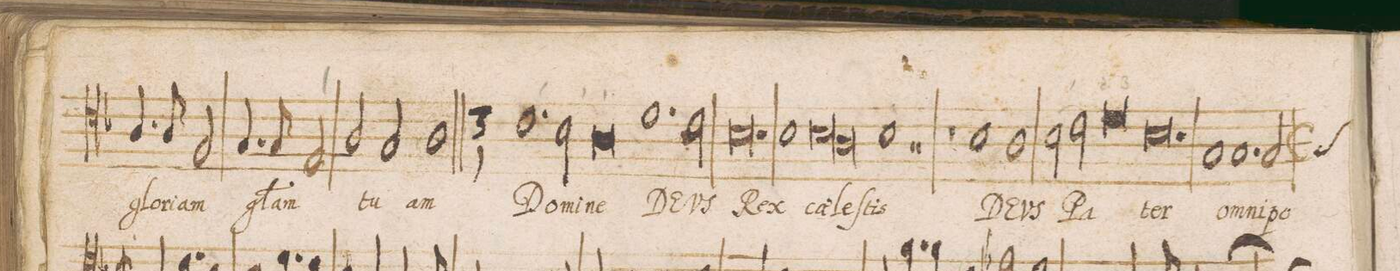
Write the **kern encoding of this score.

**kern	**text
*I"TENOR	*
*clefC4	*
*k[b-]	*
*met(C|)	*
*M2/1	*
=16-	=16-
4.A/	glo-
8A/	-ri-
2F/	-am
4.G/	gl(o-
8G/	-ri)-
2E/	-am
=17-	=17-
2A/	tu-
2G/	.
1A	-am
=18-	=18-
*M3/1	*
1.c	Do-
2B-\	-mi-
*col	*
0A	-ne
*Xcol	*
=19-	=19-
1.d	DE-
2c\	-VS
=20-	=20-
0.B-	Rex
=21-	=21-
1B-	cae-
*lig	*
1B-	-le-
1A	.
*Xlig	*
=22-	=22-
1B-	-ſtis
1r	.
1r	.
=23-	=23-
1r	.
1B-	DE-
1A	-VS
=24-	=24-
2B-\	Pa-
2c\	.
*col	*
0d	.
*Xcol	*
=25-	=25-
0.B-	-ter
=26-	=26-
1G	o-
1.G	-mni-
2G/	-po-
*custos:G	*
*-	*-
